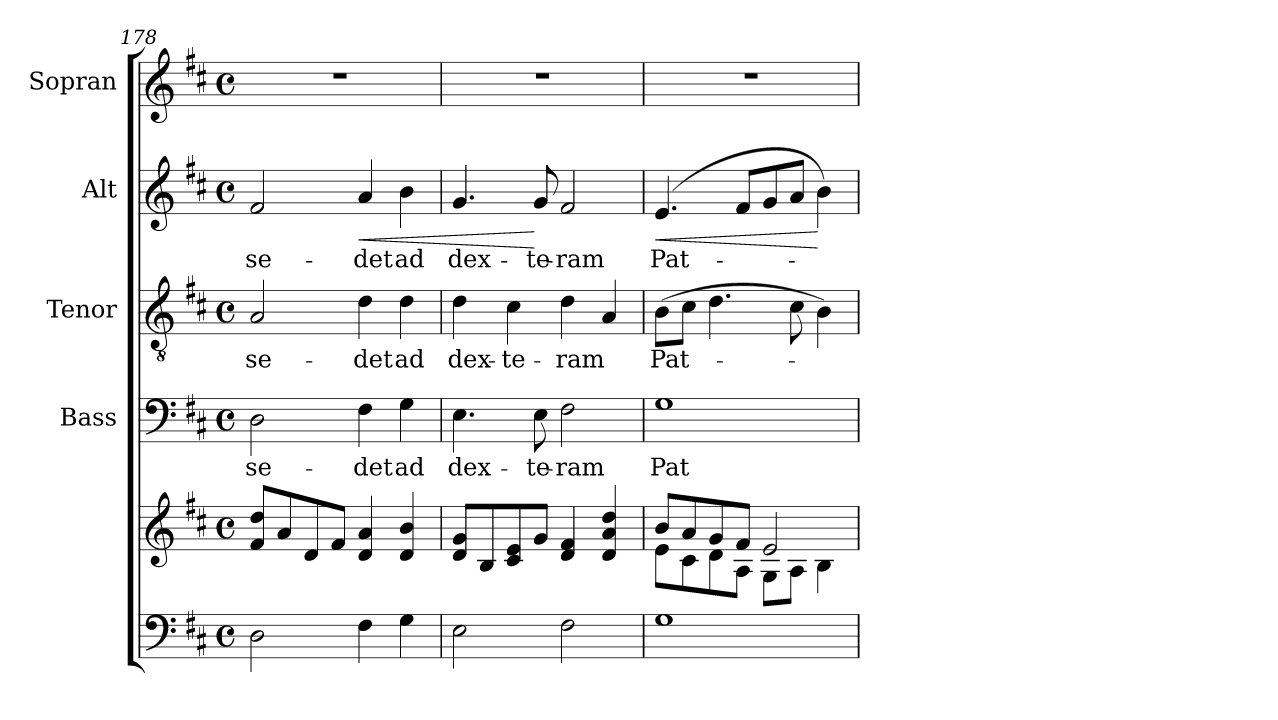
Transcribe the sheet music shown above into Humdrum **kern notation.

**kern	**kern	**kern	**text	**kern	**text	**kern	**text	**dynam	**kern
*part5	*part5	*part4	*part4	*part3	*part3	*part2	*part2	*part2	*part1
*staff6	*staff5	*staff4	*staff4	*staff3	*staff3	*staff2	*staff2	*staff2	*staff1
*	*	*I"Bass	*	*I"Tenor	*	*I"Alt	*	*	*I"Sopran
*	*	*I'B.	*	*I'T.	*	*I'A.	*	*	*I'S.
*clefF4	*clefG2	*clefF4	*	*clefGv2	*	*clefG2	*	*	*clefG2
*k[f#c#]	*k[f#c#]	*k[f#c#]	*	*k[f#c#]	*	*k[f#c#]	*	*	*k[f#c#]
*D:	*D:	*D:	*	*D:	*	*D:	*	*	*D:
*M4/4	*M4/4	*M4/4	*	*M4/4	*	*M4/4	*	*	*M4/4
*met(c)	*met(c)	*met(c)	*	*met(c)	*	*met(c)	*	*	*met(c)
=178	=178	=178	=178	=178	=178	=178	=178	=178	=178
!	!	!	!LO:LY:b	!	!LO:LY:b	!	!LO:LY:b	!	!
2D\	8f#/ 8dd/L	2D\	se-	2A/	se-	2f#/	se-	.	1r
.	8a/	.	.	.	.	.	.	.	.
.	8d/	.	.	.	.	.	.	.	.
.	8f#/J	.	.	.	.	.	.	.	.
!	!	!	!LO:LY:b	!	!LO:LY:b	!	!LO:LY:b	!LO:HP:b	!
4F#\	4d/ 4a/	4F#\	-det	4d\	-det	4a/	-det	<	.
!	!	!	!LO:LY:b	!	!LO:LY:b	!	!LO:LY:b	!	!
4G\	4d/ 4b/	4G\	ad	4d\	ad	4b\	ad	.	.
=179	=179	=179	=179	=179	=179	=179	=179	=179	=179
!	!	!	!LO:LY:b	!	!LO:LY:b	!	!LO:LY:b	!	!
2E\	8d/ 8g/L	4.E\	dex-	4d\	dex-	4.g/	dex-	.	1r
.	8B/	.	.	.	.	.	.	.	.
!	!	!	!	!	!LO:LY:b	!	!	!	!
.	8c#/ 8e/	.	.	4c#\	-te-	.	.	.	.
!	!	!	!LO:LY:b	!	!	!	!LO:LY:b	!	!
.	8g/J	8E\	-te-	.	.	8g/	-te-	[	.
!	!	!	!LO:LY:b	!	!LO:LY:b	!	!LO:LY:b	!	!
2F#\	4d/ 4f#/	2F#\	-ram	4d\	-ram	2f#/	-ram	.	.
.	4d/ 4a/ 4dd/	.	.	4A/	.	.	.	.	.
!!LO:PB:g=z
=180	=180	=180	=180	=180	=180	=180	=180	=180	=180
*	*^	*	*	*	*	*	*	*	*
!	!	!	!	!LO:LY:b	!	!LO:LY:b	!	!LO:LY:b	!LO:HP:b	!
1G	8b/L	8e\L	1G	Pat-	(>8B\L	Pat-	(<4.e/	Pat-	<	1r
.	8a/	8c#\	.	.	8c#\J	.	.	.	.	.
.	8g/	8d\	.	.	4.d\	.	.	.	.	.
.	8f#/J	8A\J	.	.	.	.	8f#/L	.	.	.
.	2e/	8G\L	.	.	.	.	8g/	.	.	.
.	.	8A\J	.	.	8c#\	.	8a/J	.	.	.
.	.	4B\	.	.	4B\)	.	4b\)	.	[	.
*	*v	*v	*	*	*	*	*	*	*	*
=	=	=	=	=	=	=	=	=	=
*-	*-	*-	*-	*-	*-	*-	*-	*-	*-
